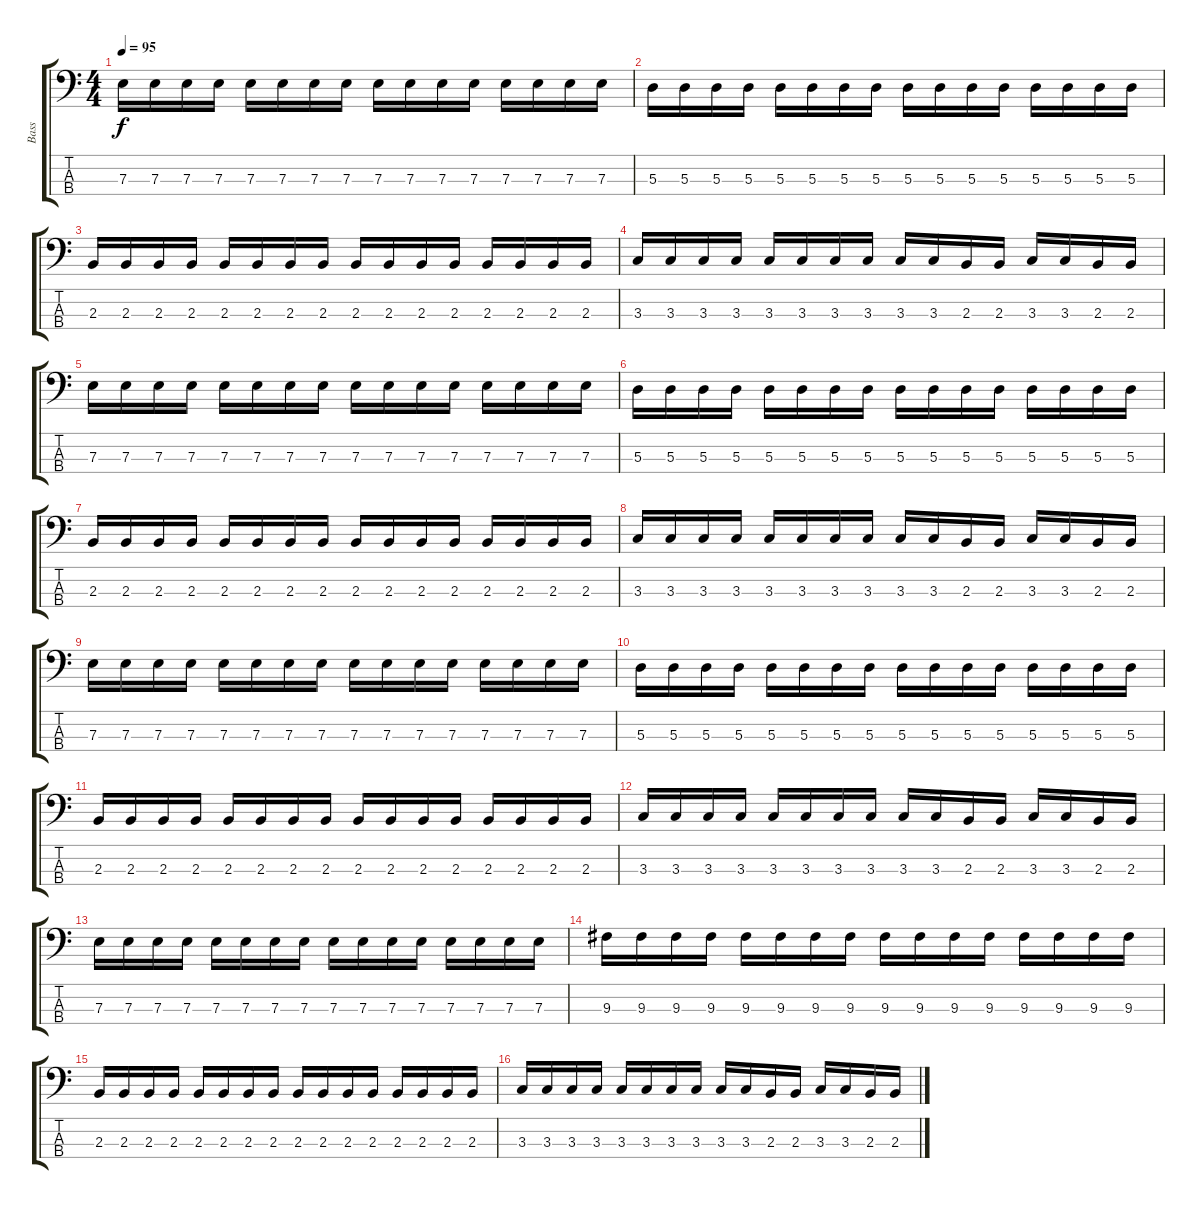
\track ("Bass" "Bass") {instrument fretlessbass}
\staff {score tabs}
\tuning (G2 D2 A1 E1) {hide}
\ts (4 4)
\tempo 95
\clef f4
\ks c
7.3.16{dy f instrument fretlessbass} 7.3.16 7.3.16 7.3.16 7.3.16 7.3.16 7.3.16 7.3.16 7.3.16 7.3.16 7.3.16 7.3.16 7.3.16 7.3.16 7.3.16 7.3.16 |
5.3.16 5.3.16 5.3.16 5.3.16 5.3.16 5.3.16 5.3.16 5.3.16 5.3.16 5.3.16 5.3.16 5.3.16 5.3.16 5.3.16 5.3.16 5.3.16 |
2.3.16 2.3.16 2.3.16 2.3.16 2.3.16 2.3.16 2.3.16 2.3.16 2.3.16 2.3.16 2.3.16 2.3.16 2.3.16 2.3.16 2.3.16 2.3.16 |
3.3.16 3.3.16 3.3.16 3.3.16 3.3.16 3.3.16 3.3.16 3.3.16 3.3.16 3.3.16 2.3.16 2.3.16 3.3.16 3.3.16 2.3.16 2.3.16 |
7.3.16 7.3.16 7.3.16 7.3.16 7.3.16 7.3.16 7.3.16 7.3.16 7.3.16 7.3.16 7.3.16 7.3.16 7.3.16 7.3.16 7.3.16 7.3.16 |
5.3.16 5.3.16 5.3.16 5.3.16 5.3.16 5.3.16 5.3.16 5.3.16 5.3.16 5.3.16 5.3.16 5.3.16 5.3.16 5.3.16 5.3.16 5.3.16 |
2.3.16 2.3.16 2.3.16 2.3.16 2.3.16 2.3.16 2.3.16 2.3.16 2.3.16 2.3.16 2.3.16 2.3.16 2.3.16 2.3.16 2.3.16 2.3.16 |
3.3.16 3.3.16 3.3.16 3.3.16 3.3.16 3.3.16 3.3.16 3.3.16 3.3.16 3.3.16 2.3.16 2.3.16 3.3.16 3.3.16 2.3.16 2.3.16 |
7.3.16 7.3.16 7.3.16 7.3.16 7.3.16 7.3.16 7.3.16 7.3.16 7.3.16 7.3.16 7.3.16 7.3.16 7.3.16 7.3.16 7.3.16 7.3.16 |
5.3.16 5.3.16 5.3.16 5.3.16 5.3.16 5.3.16 5.3.16 5.3.16 5.3.16 5.3.16 5.3.16 5.3.16 5.3.16 5.3.16 5.3.16 5.3.16 |
2.3.16 2.3.16 2.3.16 2.3.16 2.3.16 2.3.16 2.3.16 2.3.16 2.3.16 2.3.16 2.3.16 2.3.16 2.3.16 2.3.16 2.3.16 2.3.16 |
3.3.16 3.3.16 3.3.16 3.3.16 3.3.16 3.3.16 3.3.16 3.3.16 3.3.16 3.3.16 2.3.16 2.3.16 3.3.16 3.3.16 2.3.16 2.3.16 |
7.3.16 7.3.16 7.3.16 7.3.16 7.3.16 7.3.16 7.3.16 7.3.16 7.3.16 7.3.16 7.3.16 7.3.16 7.3.16 7.3.16 7.3.16 7.3.16 |
9.3.16 9.3.16 9.3.16 9.3.16 9.3.16 9.3.16 9.3.16 9.3.16 9.3.16 9.3.16 9.3.16 9.3.16 9.3.16 9.3.16 9.3.16 9.3.16 |
2.3.16 2.3.16 2.3.16 2.3.16 2.3.16 2.3.16 2.3.16 2.3.16 2.3.16 2.3.16 2.3.16 2.3.16 2.3.16 2.3.16 2.3.16 2.3.16 |
3.3.16 3.3.16 3.3.16 3.3.16 3.3.16 3.3.16 3.3.16 3.3.16 3.3.16 3.3.16 2.3.16 2.3.16 3.3.16 3.3.16 2.3.16 2.3.16
